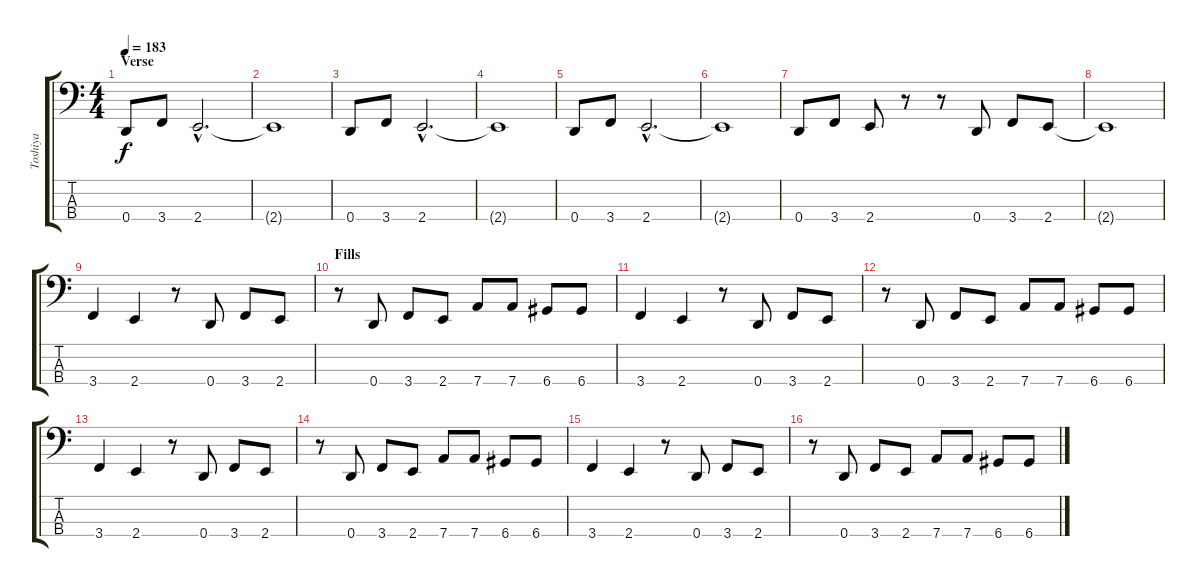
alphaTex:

\track ("Toshiya" "Toshiya") {instrument electricbasspick}
\staff {score tabs}
\tuning (F2 C2 G1 D1) {hide}
\ts (4 4)
\section ("" "Verse")
\tempo 183
\clef f4
\ks c
0.4.8{dy f} 3.4.8 2.4{hac}.2{d} |
2.4{t}.1 |
0.4.8 3.4.8 2.4{hac}.2{d} |
2.4{t}.1 |
0.4.8 3.4.8 2.4{hac}.2{d} |
2.4{t}.1 |
0.4.8 3.4.8 2.4.8 r.8 r.8 0.4.8 3.4.8 2.4.8 |
2.4{t}.1 |
3.4.4 2.4.4 r.8 0.4.8 3.4.8 2.4.8 |
\section ("" "Fills ")
r.8 0.4.8 3.4.8 2.4.8 7.4.8 7.4.8 6.4.8 6.4.8 |
3.4.4 2.4.4 r.8 0.4.8 3.4.8 2.4.8 |
r.8 0.4.8 3.4.8 2.4.8 7.4.8 7.4.8 6.4.8 6.4.8 |
3.4.4 2.4.4 r.8 0.4.8 3.4.8 2.4.8 |
r.8 0.4.8 3.4.8 2.4.8 7.4.8 7.4.8 6.4.8 6.4.8 |
3.4.4 2.4.4 r.8 0.4.8 3.4.8 2.4.8 |
r.8 0.4.8 3.4.8 2.4.8 7.4.8 7.4.8 6.4.8 6.4.8
